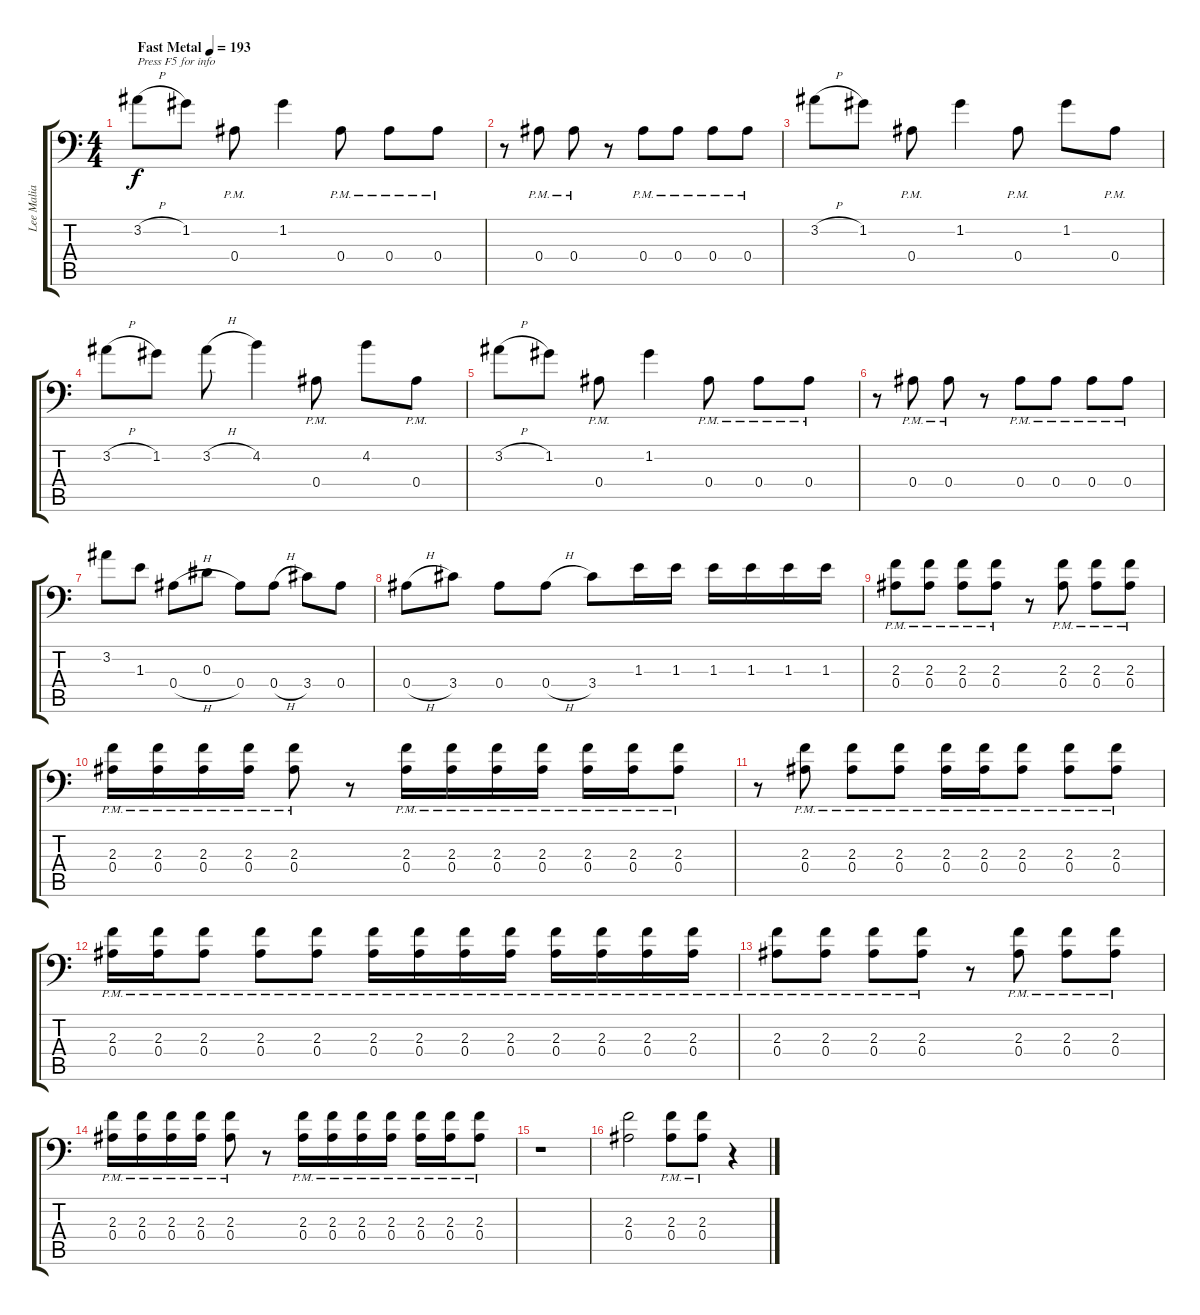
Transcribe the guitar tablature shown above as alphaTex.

\track ("Lee Malia" "Lee Malia") {instrument distortionguitar}
\staff {score tabs}
\tuning (C4 G3 Eb3 Bb2 F2 Bb1) {hide}
\ts (4 4)
\tempo (193 "Fast Metal")
\clef f4
\ks c
3.2{h}.8{txt "Press F5 for info" dy f instrument distortionguitar} 1.2.8 0.4{pm}.8 1.2.4 0.4{pm}.8 0.4{pm}.8 0.4{pm}.8 |
r.8 0.4{pm}.8 0.4{pm}.8 r.8 0.4{pm}.8 0.4{pm}.8 0.4{pm}.8 0.4{pm}.8 |
3.2{h}.8 1.2.8 0.4{pm}.8 1.2.4 0.4{pm}.8 1.2.8 0.4{pm}.8 |
3.2{h}.8 1.2.8 3.2{h}.8 4.2.4 0.4{pm}.8 4.2.8 0.4{pm}.8 |
3.2{h}.8 1.2.8 0.4{pm}.8 1.2.4 0.4{pm}.8 0.4{pm}.8 0.4{pm}.8 |
r.8 0.4{pm}.8 0.4{pm}.8 r.8 0.4{pm}.8 0.4{pm}.8 0.4{pm}.8 0.4{pm}.8 |
3.2.8 1.3.8 0.4{h}.8 0.3.8 0.4.8 0.4{h}.8 3.4.8 0.4.8 |
0.4{h}.8 3.4.8 0.4.8 0.4{h}.8 3.4.8 1.3.16 1.3.16 1.3.16 1.3.16 1.3.16 1.3.16 |
(2.3{pm} 0.4{pm}).8 (2.3{pm} 0.4{pm}).8 (2.3{pm} 0.4{pm}).8 (2.3{pm} 0.4{pm}).8 r.8 (2.3{pm} 0.4{pm}).8 (2.3{pm} 0.4{pm}).8 (2.3{pm} 0.4{pm}).8 |
(2.3{pm} 0.4{pm}).16 (2.3{pm} 0.4{pm}).16 (2.3{pm} 0.4{pm}).16 (2.3{pm} 0.4{pm}).16 (2.3{pm} 0.4{pm}).8 r.8 (2.3{pm} 0.4{pm}).16 (2.3{pm} 0.4{pm}).16 (2.3{pm} 0.4{pm}).16 (2.3{pm} 0.4{pm}).16 (2.3{pm} 0.4{pm}).16 (2.3{pm} 0.4{pm}).16 (2.3{pm} 0.4{pm}).8 |
r.8 (2.3{pm} 0.4{pm}).8 (2.3{pm} 0.4{pm}).8 (2.3{pm} 0.4{pm}).8 (2.3{pm} 0.4{pm}).16 (2.3{pm} 0.4{pm}).16 (2.3{pm} 0.4{pm}).8 (2.3{pm} 0.4{pm}).8 (2.3{pm} 0.4{pm}).8 |
(2.3{pm} 0.4{pm}).16 (2.3{pm} 0.4{pm}).16 (2.3{pm} 0.4{pm}).8 (2.3{pm} 0.4{pm}).8 (2.3{pm} 0.4{pm}).8 (2.3{pm} 0.4{pm}).16 (2.3{pm} 0.4{pm}).16 (2.3{pm} 0.4{pm}).16 (2.3{pm} 0.4{pm}).16 (2.3{pm} 0.4{pm}).16 (2.3{pm} 0.4{pm}).16 (2.3{pm} 0.4{pm}).16 (2.3{pm} 0.4{pm}).16 |
(2.3{pm} 0.4{pm}).8 (2.3{pm} 0.4{pm}).8 (2.3{pm} 0.4{pm}).8 (2.3{pm} 0.4{pm}).8 r.8 (2.3{pm} 0.4{pm}).8 (2.3{pm} 0.4{pm}).8 (2.3{pm} 0.4{pm}).8 |
(2.3{pm} 0.4{pm}).16 (2.3{pm} 0.4{pm}).16 (2.3{pm} 0.4{pm}).16 (2.3{pm} 0.4{pm}).16 (2.3{pm} 0.4{pm}).8 r.8 (2.3{pm} 0.4{pm}).16 (2.3{pm} 0.4{pm}).16 (2.3{pm} 0.4{pm}).16 (2.3{pm} 0.4{pm}).16 (2.3{pm} 0.4{pm}).16 (2.3{pm} 0.4{pm}).16 (2.3{pm} 0.4{pm}).8 |
r.1 |
(2.3 0.4).2 (2.3{pm} 0.4{pm}).8 (2.3{pm} 0.4{pm}).8 r.4
